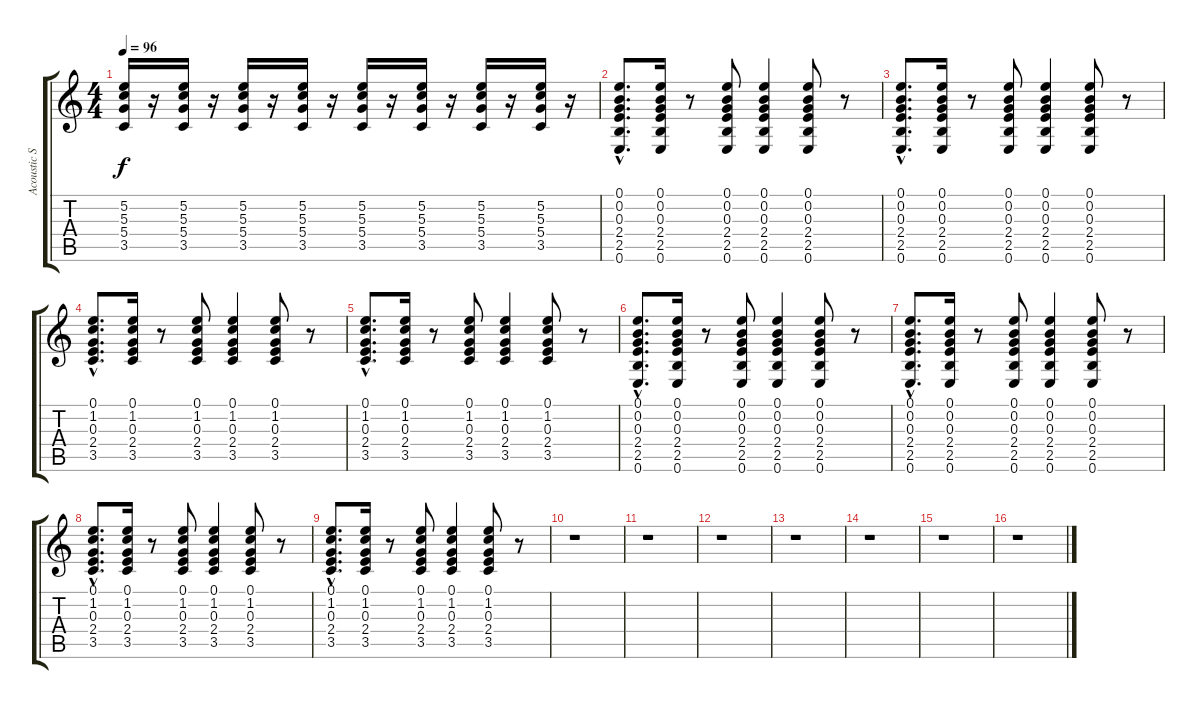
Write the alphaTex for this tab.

\track ("Acoustic Steel String" "Acoustic S") {instrument acousticguitarsteel}
\staff {score tabs}
\tuning (E4 B3 G3 D3 A2 E2) {hide}
\ts (4 4)
\tempo 96
\clef g2
\ks c
(5.2 5.3 5.4 3.5).16{dy f} r.16 (5.2 5.3 5.4 3.5).16 r.16 (5.2 5.3 5.4 3.5).16 r.16 (5.2 5.3 5.4 3.5).16 r.16 (5.2 5.3 5.4 3.5).16 r.16 (5.2 5.3 5.4 3.5).16 r.16 (5.2 5.3 5.4 3.5).16 r.16 (5.2 5.3 5.4 3.5).16 r.16 |
(0.1{hac} 0.2{hac} 0.3{hac} 2.4{hac} 2.5{hac} 0.6{hac}).8{d} (0.1 0.2 0.3 2.4 2.5 0.6).16 r.8 (0.1 0.2 0.3 2.4 2.5 0.6).8 (0.1 0.2 0.3 2.4 2.5 0.6).4 (0.1 0.2 0.3 2.4 2.5 0.6).8 r.8 |
(0.1{hac} 0.2{hac} 0.3{hac} 2.4{hac} 2.5{hac} 0.6{hac}).8{d} (0.1 0.2 0.3 2.4 2.5 0.6).16 r.8 (0.1 0.2 0.3 2.4 2.5 0.6).8 (0.1 0.2 0.3 2.4 2.5 0.6).4 (0.1 0.2 0.3 2.4 2.5 0.6).8 r.8 |
(0.1{hac} 1.2{hac} 0.3{hac} 2.4{hac} 3.5{hac}).8{d} (0.1 1.2 0.3 2.4 3.5).16 r.8 (0.1 1.2 0.3 2.4 3.5).8 (0.1 1.2 0.3 2.4 3.5).4 (0.1 1.2 0.3 2.4 3.5).8 r.8 |
(0.1{hac} 1.2{hac} 0.3{hac} 2.4{hac} 3.5{hac}).8{d} (0.1 1.2 0.3 2.4 3.5).16 r.8 (0.1 1.2 0.3 2.4 3.5).8 (0.1 1.2 0.3 2.4 3.5).4 (0.1 1.2 0.3 2.4 3.5).8 r.8 |
(0.1{hac} 0.2{hac} 0.3{hac} 2.4{hac} 2.5{hac} 0.6{hac}).8{d} (0.1 0.2 0.3 2.4 2.5 0.6).16 r.8 (0.1 0.2 0.3 2.4 2.5 0.6).8 (0.1 0.2 0.3 2.4 2.5 0.6).4 (0.1 0.2 0.3 2.4 2.5 0.6).8 r.8 |
(0.1{hac} 0.2{hac} 0.3{hac} 2.4{hac} 2.5{hac} 0.6{hac}).8{d} (0.1 0.2 0.3 2.4 2.5 0.6).16 r.8 (0.1 0.2 0.3 2.4 2.5 0.6).8 (0.1 0.2 0.3 2.4 2.5 0.6).4 (0.1 0.2 0.3 2.4 2.5 0.6).8 r.8 |
(0.1{hac} 1.2{hac} 0.3{hac} 2.4{hac} 3.5{hac}).8{d} (0.1 1.2 0.3 2.4 3.5).16 r.8 (0.1 1.2 0.3 2.4 3.5).8 (0.1 1.2 0.3 2.4 3.5).4 (0.1 1.2 0.3 2.4 3.5).8 r.8 |
(0.1{hac} 1.2{hac} 0.3{hac} 2.4{hac} 3.5{hac}).8{d} (0.1 1.2 0.3 2.4 3.5).16 r.8 (0.1 1.2 0.3 2.4 3.5).8 (0.1 1.2 0.3 2.4 3.5).4 (0.1 1.2 0.3 2.4 3.5).8 r.8 |
r.1 |
r.1 |
r.1 |
r.1 |
r.1 |
r.1 |
r.1
